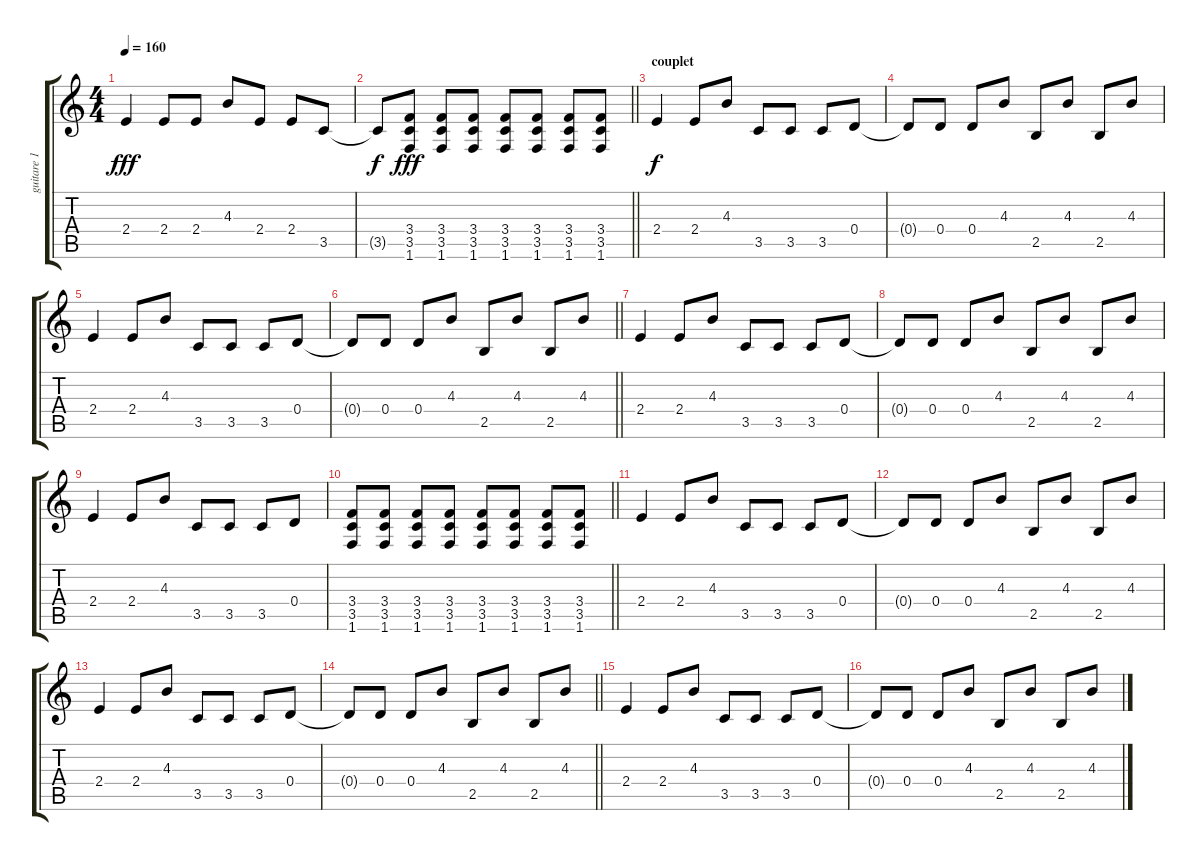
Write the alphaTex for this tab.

\track ("guitare 1" "guitare 1") {instrument overdrivenguitar}
\staff {score tabs}
\tuning (E4 B3 G3 D3 A2 E2) {hide}
\ts (4 4)
\tempo 160
\clef g2
\ks c
2.4.4{dy fff} 2.4.8 2.4.8 4.3.8 2.4.8 2.4.8 3.5.8 |
\barLineRight lightlight
3.5{t}.8{dy f} (3.4 3.5 1.6).8{dy fff} (3.4 3.5 1.6).8 (3.4 3.5 1.6).8 (3.4 3.5 1.6).8 (3.4 3.5 1.6).8 (3.4 3.5 1.6).8 (3.4 3.5 1.6).8 |
\section ("" "couplet")
2.4.4{dy f} 2.4.8 4.3.8 3.5.8 3.5.8 3.5.8 0.4.8 |
0.4{t}.8 0.4.8 0.4.8 4.3.8 2.5.8 4.3.8 2.5.8 4.3.8 |
2.4.4 2.4.8 4.3.8 3.5.8 3.5.8 3.5.8 0.4.8 |
\barLineRight lightlight
0.4{t}.8 0.4.8 0.4.8 4.3.8 2.5.8 4.3.8 2.5.8 4.3.8 |
2.4.4 2.4.8 4.3.8 3.5.8 3.5.8 3.5.8 0.4.8 |
0.4{t}.8 0.4.8 0.4.8 4.3.8 2.5.8 4.3.8 2.5.8 4.3.8 |
2.4.4 2.4.8 4.3.8 3.5.8 3.5.8 3.5.8 0.4.8 |
\barLineRight lightlight
(3.4 3.5 1.6).8 (3.4 3.5 1.6).8 (3.4 3.5 1.6).8 (3.4 3.5 1.6).8 (3.4 3.5 1.6).8 (3.4 3.5 1.6).8 (3.4 3.5 1.6).8 (3.4 3.5 1.6).8 |
2.4.4 2.4.8 4.3.8 3.5.8 3.5.8 3.5.8 0.4.8 |
0.4{t}.8 0.4.8 0.4.8 4.3.8 2.5.8 4.3.8 2.5.8 4.3.8 |
2.4.4 2.4.8 4.3.8 3.5.8 3.5.8 3.5.8 0.4.8 |
\barLineRight lightlight
0.4{t}.8 0.4.8 0.4.8 4.3.8 2.5.8 4.3.8 2.5.8 4.3.8 |
2.4.4 2.4.8 4.3.8 3.5.8 3.5.8 3.5.8 0.4.8 |
0.4{t}.8 0.4.8 0.4.8 4.3.8 2.5.8 4.3.8 2.5.8 4.3.8
